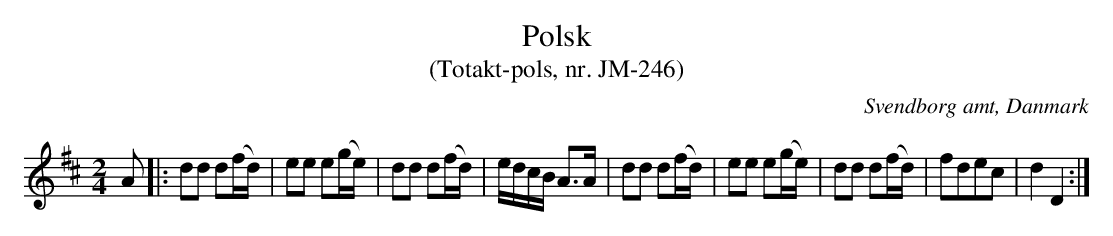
X:1
T:Polsk
T:(Totakt-pols, nr. JM-246)
O:Svendborg amt, Danmark
M:2/4
L:1/8
K:D
A |: dd d(f/d/) | ee e(g/e/) | dd d(f/d/) | e/d/c/B/ A>A | dd d(f/d/) | ee e(g/e/) | dd d(f/d/) | fdec | d2 D2 :|
